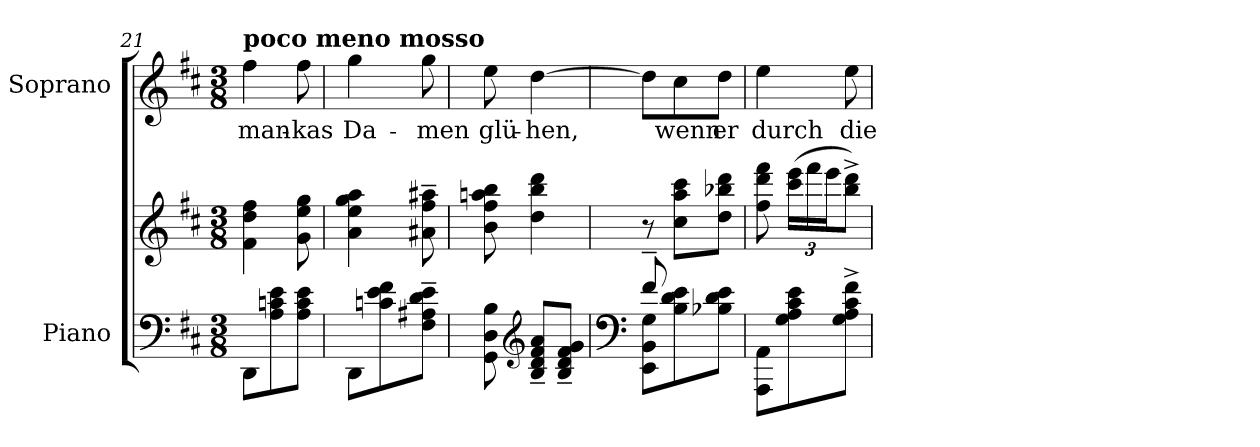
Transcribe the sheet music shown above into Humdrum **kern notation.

**kern	**kern	**kern	**text
*part2	*part2	*part1	*part1
*staff3	*staff2	*staff1	*staff1
*I"Piano	*	*I"Soprano	*
*I'Pno	*	*I'S.	*
*clefF4	*clefG2	*clefG2	*
*k[f#c#]	*k[f#c#]	*k[f#c#]	*
*D:	*D:	*D:	*
*M3/8	*M3/8	*M3/8	*
=21	=21	=21	=21
!	!	!LO:TX:a:B:t=poco meno mosso	!
!	!	!	!LO:LY:b
8DD\L	4ff#\ 4dd\ 4f#\	4ff#\	-man-
8e\ 8cn\ 8A\	.	.	.
!	!	!	!LO:LY:b
8e\ 8c\ 8A\J	8gg\ 8ee\ 8g\	8ff#\	-kas
=22	=22	=22	=22
!	!	!	!LO:LY:b
8DD\L	4aa\ 4gg\ 4ee\ 4a\	4gg\	Da-
8f#\ 8e\ 8cn\	.	.	.
!	!	!	!LO:LY:b
8e\~> 8d\~> 8A#X\~> 8F#\~>J	8aa#X\~> 8ff#\~> 8a#X\~>	8gg\	-men
=23	=23	=23	=23
!	!	!	!LO:LY:b
8B\ 8D\ 8GG\	8bb\ 8aan\ 8ff#\ 8b\	8ee\	glü-
*clefG2	*	*	*
!	!	!	!LO:LY:b
8a/~< 8f#/~< 8d/~< 8B/~<L	4ddd\ 4bb\ 4dd\	[>4dd\	-hen,
8g/~< 8f#/~< 8d/~< 8B/~<J	.	.	.
=24	=24	=24	=24
*clefF4	*	*	*
*^	*	*	*
8f#~>/	8G\ 8BB\ 8EE\L	8r	8dd\L]	.
!	!	!	!	!LO:LY:b
4ryy	8e\ 8d\ 8B\	8ccc#\ 8aa\ 8cc#\L	8cc#\	wenn
!	!	!	!	!LO:LY:b
.	8e\ 8d\ 8B-X\J	8ddd\ 8bb-X\ 8dd\J	8dd\J	er
*v	*v	*	*	*
=25	=25	=25	=25
*^	*	*	*
!	!	!	!	!LO:LY:b
*v	*v	*	*	*
8AA\ 8AAA\L	8fff#\ 8ddd\ 8ff#\	4ee\	durch
8e\ 8c#\ 8A\ 8G\	(24eee\ 24ccc#\LL	.	.
.	24fff#\	.	.
.	24eee\J	.	.
!	!	!	!LO:LY:b
8f#\^> 8c#\^> 8A\^> 8G\^>J	8ddd\^> 8bb\^>J)	8ee\	die
=	=	=	=
*-	*-	*-	*-
